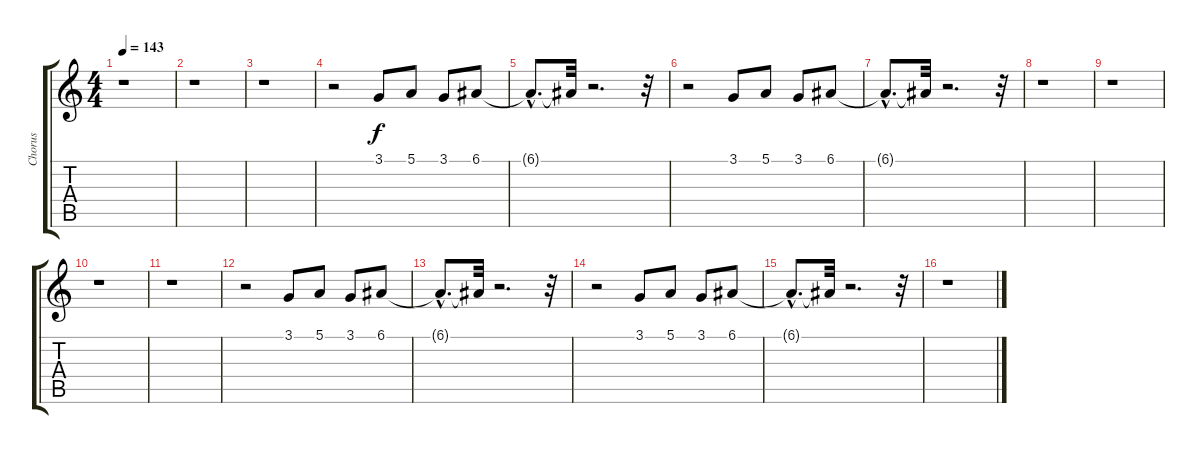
\track ("Chorus" "Chorus") {instrument choiraahs}
\staff {score tabs}
\tuning (E4 B3 G3 D3 A2 E2) {hide}
\ts (4 4)
\tempo 143
\clef g2
\ks c
r.1{dy f} |
r.1 |
r.1 |
r.2 3.1.8 5.1.8 3.1.8 6.1.8 |
6.1{hac t}.8{d} 6.1{t}.32 r.2{d} r.32 |
r.2 3.1.8 5.1.8 3.1.8 6.1.8 |
6.1{hac t}.8{d} 6.1{t}.32 r.2{d} r.32 |
r.1 |
r.1 |
r.1 |
r.1 |
r.2 3.1.8 5.1.8 3.1.8 6.1.8 |
6.1{hac t}.8{d} 6.1{t}.32 r.2{d} r.32 |
r.2 3.1.8 5.1.8 3.1.8 6.1.8 |
6.1{hac t}.8{d} 6.1{t}.32 r.2{d} r.32 |
r.1
